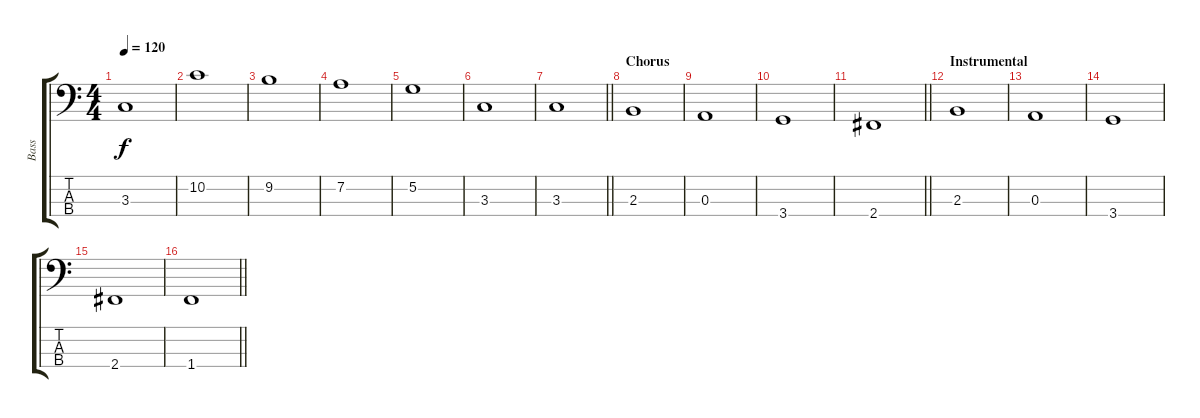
\track ("Bass" "Bass") {instrument electricbassfinger}
\staff {score tabs}
\tuning (G2 D2 A1 E1) {hide}
\ts (4 4)
\tempo 120
\clef f4
\ks c
3.3.1{dy f} |
10.2.1 |
9.2.1 |
7.2.1 |
5.2.1 |
3.3.1 |
\barLineRight lightlight
3.3.1 |
\section ("" "Chorus")
2.3.1 |
0.3.1 |
3.4.1 |
\barLineRight lightlight
2.4.1 |
\section ("" "Instrumental")
2.3.1 |
0.3.1 |
3.4.1 |
2.4.1 |
\barLineRight lightlight
1.4.1
